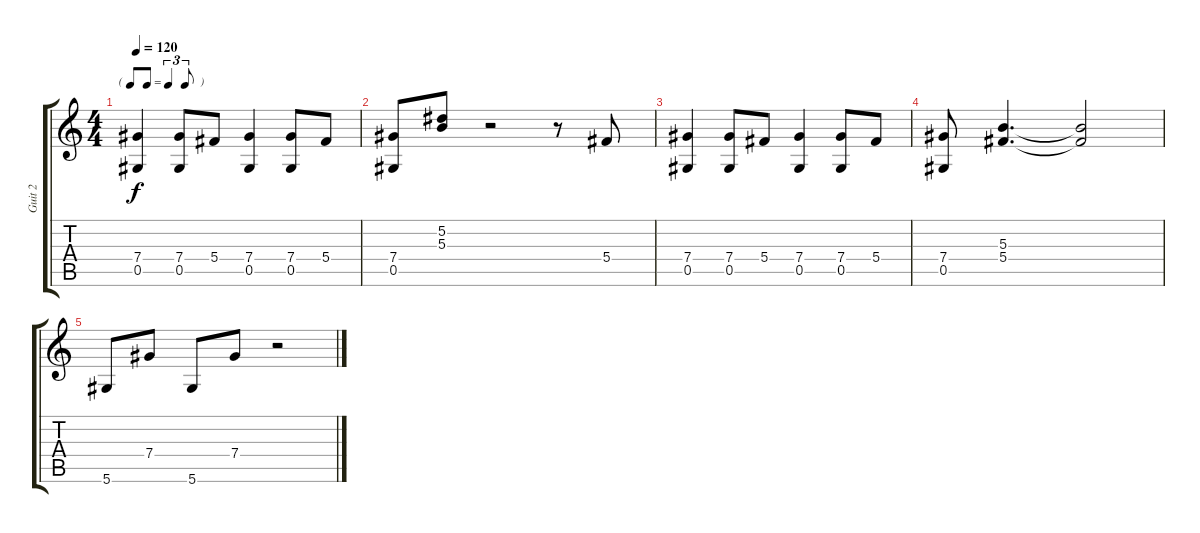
\track ("Guit 2" "Guit 2") {instrument distortionguitar}
\staff {score tabs}
\tuning (Eb4 Bb3 Gb3 Db3 Ab2 Eb2) {hide}
\ts (4 4)
\tf triplet8th
\tempo 120
\clef g2
\ks c
(7.4 0.5).4{dy f} (7.4 0.5).8 5.4.8 (7.4 0.5).4 (7.4 0.5).8 5.4.8 |
(7.4 0.5).8 (5.2 5.3).8 r.2 r.8 5.4.8 |
(7.4 0.5).4 (7.4 0.5).8 5.4.8 (7.4 0.5).4 (7.4 0.5).8 5.4.8 |
(7.4 0.5).8 (5.3 5.4).4{d} (5.3{t} 5.4{t}).2 |
5.6.8 7.4.8 5.6.8 7.4.8 r.2
